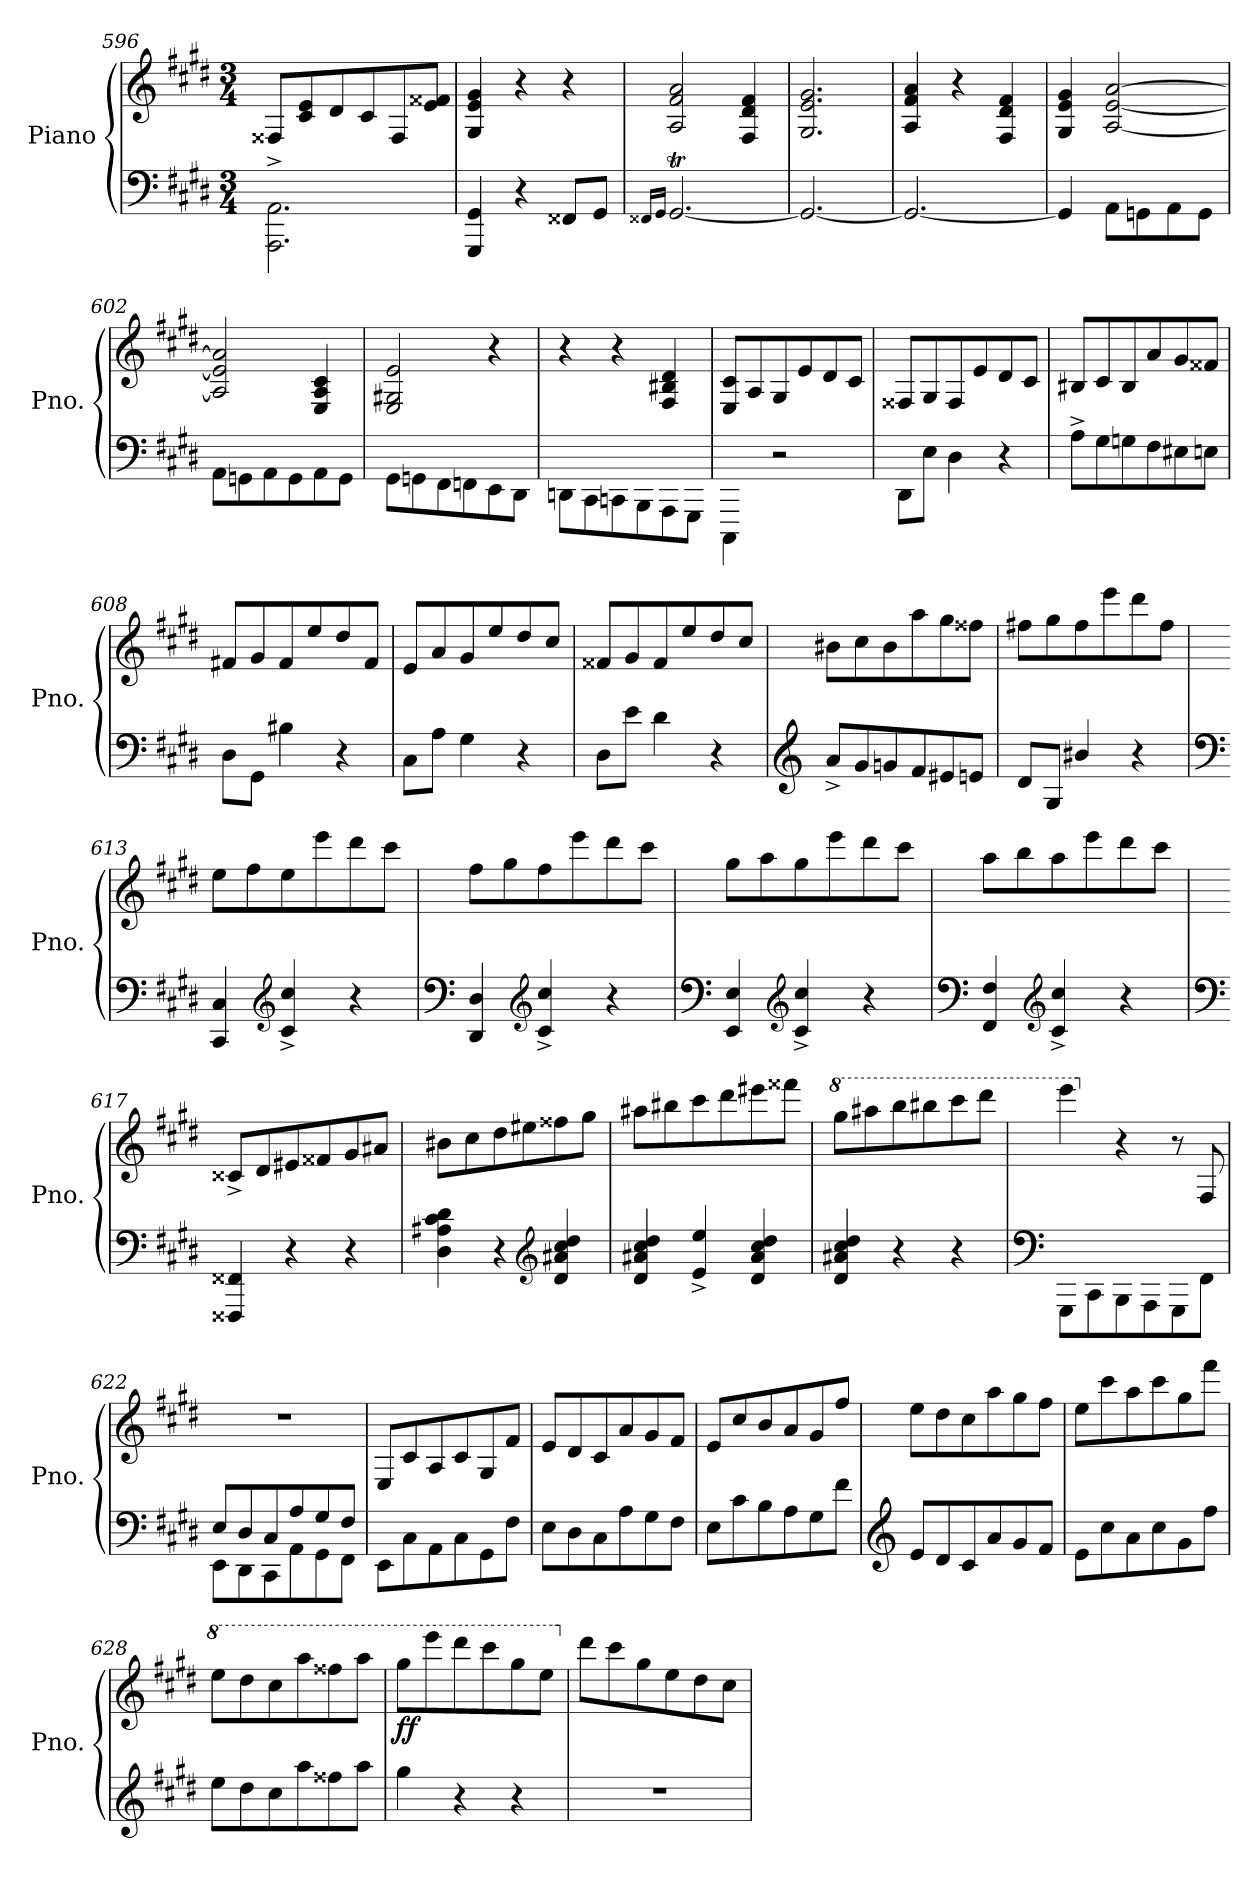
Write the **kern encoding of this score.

**kern	**kern	**dynam
*part1	*part1	*part1
*staff2	*staff1	*staff1/2
*I"Piano	*	*
*I'Pno.	*	*
!!LO:LB:g=z
*clefF4	*clefG2	*
*k[f#c#g#d#]	*k[f#c#g#d#]	*
*M3/4	*M3/4	*
=596	=596	=596
2.AAA\^ 2.AA\^	8F##X/L	.
.	8c#/ 8e/	.
.	8d#/	.
.	8c#/	.
.	8F##/	.
.	8e/ 8f##X/J	.
=597	=597	=597
4GGG#/ 4GG#/	4G#/ 4e/ 4g#/	.
4r	4r	.
8FF##X/L	4r	.
8GG#/J	.	.
=598	=598	=598
16qFF##X/LL	.	.
16qGG#/JJ	.	.
[2.GG#t/	2A/ 2f#/ 2a/	.
.	4F#/ 4d#/ 4f#/	.
=599	=599	=599
2.GG#/_	2.G#/ 2.e/ 2.g#/	.
=600	=600	=600
2.GG#/_	4A/ 4f#/ 4a/	.
.	4r	.
.	4F#/ 4d#/ 4f#/	.
=601	=601	=601
4GG#/]	4G#/ 4e/ 4g#/	.
8AA\L	[2A/ [2e/ [2a/	.
8GGn\	.	.
8AA\	.	.
8GG\J	.	.
=602	=602	=602
8AA\L	2A/] 2e/] 2a/]	.
8GGn\	.	.
8AA\	.	.
8GG\	.	.
8AA\	4E/ 4A/ 4c#/	.
8GG\J	.	.
!!LO:LB:g=z
=603	=603	=603
8GG#\L	2E/ 2G#X/ 2e/	.
8GGn\	.	.
8FF#\	.	.
8FFn\	.	.
8EE\	4r	.
8DD#\J	.	.
=604	=604	=604
8DDn\L	4r	.
8CC#\	.	.
8CCn\	4r	.
8BBB\	.	.
8AAA\	4F#/ 4B#X/ 4d#/	.
8GGG#\J	.	.
=605	=605	=605
4CCC#\	8E/ 8c#/L	.
.	8A/	.
2r	8G#/	.
.	8e/	.
.	8d#/	.
.	8c#/J	.
=606	=606	=606
8DD#\L	8F##X/L	.
8E\J	8G#/	.
4D#\	8F##/	.
.	8e/	.
4r	8d#/	.
.	8c#/J	.
=607	=607	=607
8A^\L	8B#X/L	.
8G#\	8c#/	.
8Gn\	8B#/	.
8F#\	8a/	.
8E#X\	8g#/	.
8En\J	8f##X/J	.
!!LO:PB:g=z
=608	=608	=608
8D#\L	8f#X/L	.
8GG#\J	8g#/	.
4B#X\	8f#/	.
.	8ee/	.
4r	8dd#/	.
.	8f#/J	.
=609	=609	=609
8C#\L	8e/L	.
8A\J	8a/	.
4G#\	8g#/	.
.	8ee/	.
4r	8dd#/	.
.	8cc#/J	.
=610	=610	=610
8D#\L	8f##X/L	.
8e\J	8g#/	.
4d#\	8f##/	.
.	8ee/	.
4r	8dd#/	.
.	8cc#/J	.
=611	=611	=611
*clefG2	*	*
8a^/L	8b#X\L	.
8g#/	8cc#\	.
8gn/	8b#\	.
8f#/	8aa\	.
8e#X/	8gg#\	.
8en/J	8ff##X\J	.
=612	=612	=612
8d#/L	8ff#X\L	.
8G#/J	8gg#\	.
4b#X/	8ff#\	.
.	8eee\	.
4r	8ddd#\	.
.	8ff#\J	.
!!LO:LB:g=z
=613	=613	=613
*clefF4	*	*
4CC#/ 4C#/	8ee\L	.
.	8ff#\	.
*clefG2	*	*
4c#/^ 4cc#/^	8ee\	.
.	8eee\	.
4r	8ddd#\	.
.	8ccc#\J	.
=614	=614	=614
*clefF4	*	*
4DD#/ 4D#/	8ff#\L	.
.	8gg#\	.
*clefG2	*	*
4c#/^ 4cc#/^	8ff#\	.
.	8eee\	.
4r	8ddd#\	.
.	8ccc#\J	.
=615	=615	=615
*clefF4	*	*
4EE/ 4E/	8gg#\L	.
.	8aa\	.
*clefG2	*	*
4c#/^ 4cc#/^	8gg#\	.
.	8eee\	.
4r	8ddd#\	.
.	8ccc#\J	.
=616	=616	=616
*clefF4	*	*
4FF#/ 4F#/	8aa\L	.
.	8bb\	.
*clefG2	*	*
4c#/^ 4cc#/^	8aa\	.
.	8eee\	.
4r	8ddd#\	.
.	8ccc#\J	.
!!LO:LB:g=z
=617	=617	=617
*clefF4	*	*
4FFF##X/ 4FF##X/	8c##X^/L	.
.	8d#/	.
4r	8e#X/	.
.	8f##X/	.
4r	8g#/	.
.	8a#X/J	.
=618	=618	=618
4D#\ 4A#X\ 4c#\ 4d#\	8b#X\L	.
.	8cc#\	.
4r	8dd#\	.
.	8ee#X\	.
*clefG2	*	*
4d#/ 4a#X/ 4cc#/ 4dd#/	8ff##X\	.
.	8gg#\J	.
=619	=619	=619
4d#/ 4a#X/ 4cc#/ 4dd#/	8aa#X\L	.
.	8bb#X\	.
4e/^ 4ee/^	8ccc#\	.
.	8ddd#\	.
4d#/ 4a#/ 4cc#/ 4dd#/	8eee#X\	.
.	8fff##X\J	.
=620	=620	=620
*	*8va	*
4d#/ 4a#X/ 4cc#/ 4dd#/	8ggg#\L	.
.	8aaa#X\	.
4r	8bbb\	.
.	8bbb#X\	.
4r	8cccc#\	.
.	8dddd#\J	.
!!LO:LB:g=z
=621	=621	=621
*clefF4	*	*
8GGG#\L	4eeee\	.
8CC#\	.	.
*	*X8va	*
8BBB\	4r	.
8AAA\	.	.
8GGG#\	8r	.
8FF#\J	8F#/	.
=622	=622	=622
*^	*	*
8E/L	8EE\L	2.r	.
8D#/	8DD#\	.	.
8C#/	8CC#\	.	.
8A/	8AA\	.	.
8G#/	8GG#\	.	.
8F#/J	8FF#\J	.	.
=623	=623	=623	=623
*	*	*^	*
8ryy	8EE\L	8ryy	8E/L	.
8ryy	8C#\	8ryy	8c#/	.
8ryy	8AA\	8ryy	8A/	.
8ryy	8C#\	8ryy	8c#/	.
8ryy	8GG#\	8ryy	8G#/	.
8ryy	8F#\J	8ryy	8f#/J	.
*v	*v	*	*	*
*	*v	*v	*
=624	=624	=624
8E\L	8e/L	.
8D#\	8d#/	.
8C#\	8c#/	.
8A\	8a/	.
8G#\	8g#/	.
8F#\J	8f#/J	.
=625	=625	=625
8E\L	8e/L	.
8c#\	8cc#/	.
8B\	8b/	.
8A\	8a/	.
8G#\	8g#/	.
8f#\J	8ff#/J	.
!!LO:LB:g=z
=626	=626	=626
*clefG2	*	*
8e/L	8ee\L	.
8d#/	8dd#\	.
8c#/	8cc#\	.
8a/	8aa\	.
8g#/	8gg#\	.
8f#/J	8ff#\J	.
=627	=627	=627
*^	*^	*
8ryy	8e\L	8ryy	8ee\L	.
8ryy	8cc#\	8ryy	8ccc#\	.
8ryy	8a\	8ryy	8aa\	.
8ryy	8cc#\	8ryy	8ccc#\	.
8ryy	8g#\	8ryy	8gg#\	.
8ryy	8ff#\J	8ryy	8fff#\J	.
*v	*v	*	*	*
*	*v	*v	*
=628	=628	=628
*	*8va	*
8ee\L	8eee\L	.
8dd#\	8ddd#\	.
8cc#\	8ccc#\	.
8aa\	8aaa\	.
8ff##X\	8fff##X\	.
8aa\J	8aaa\J	.
=629	=629	=629
!	!	!LO:DY:b
4gg#\	8ggg#\L	ff
.	8eeee\	.
4r	8dddd#\	.
.	8cccc#\	.
4r	8ggg#\	.
.	8eee\J	.
=630	=630	=630
*	*X8va	*
2.r	8ddd#\L	.
.	8ccc#\	.
.	8gg#\	.
.	8ee\	.
.	8dd#\	.
.	8cc#\J	.
=	=	=
*-	*-	*-
